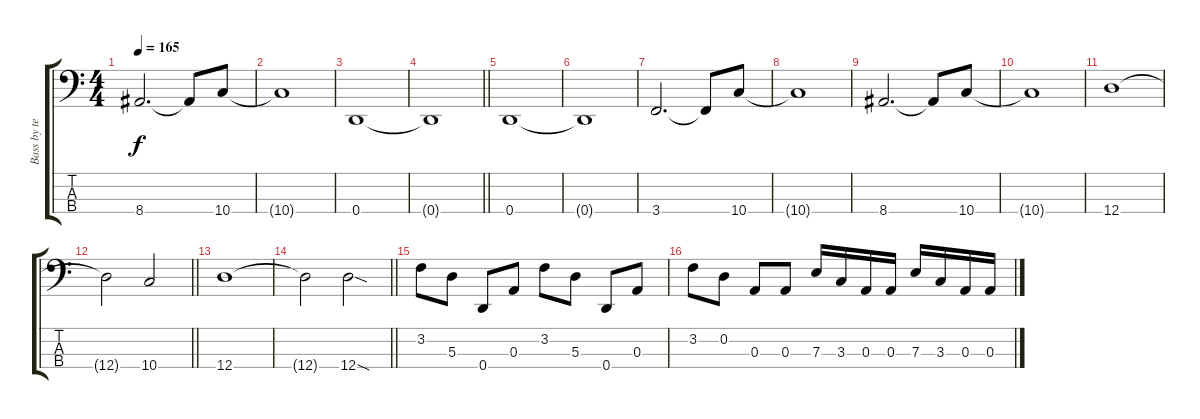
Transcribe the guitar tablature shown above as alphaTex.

\track ("Bass by terryn0" "Bass by te") {instrument electricbasspick}
\staff {score tabs}
\tuning (G2 D2 A1 D1) {hide}
\ts (4 4)
\tempo 165
\clef f4
\ks c
8.4.2{d dy f} 8.4{t}.8 10.4.8 |
10.4{t}.1 |
0.4.1 |
\barLineRight lightlight
0.4{t}.1 |
0.4.1 |
0.4{t}.1 |
3.4.2{d} 3.4{t}.8 10.4.8 |
10.4{t}.1 |
8.4.2{d} 8.4{t}.8 10.4.8 |
10.4{t}.1 |
12.4.1 |
\barLineRight lightlight
12.4{t}.2 10.4.2 |
12.4.1 |
\barLineRight lightlight
12.4{t}.2 12.4{sod}.2 |
3.2.8 5.3.8 0.4.8 0.3.8 3.2.8 5.3.8 0.4.8 0.3.8 |
3.2.8 0.2.8 0.3.8 0.3.8 7.3.16 3.3.16 0.3.16 0.3.16 7.3.16 3.3.16 0.3.16 0.3.16
